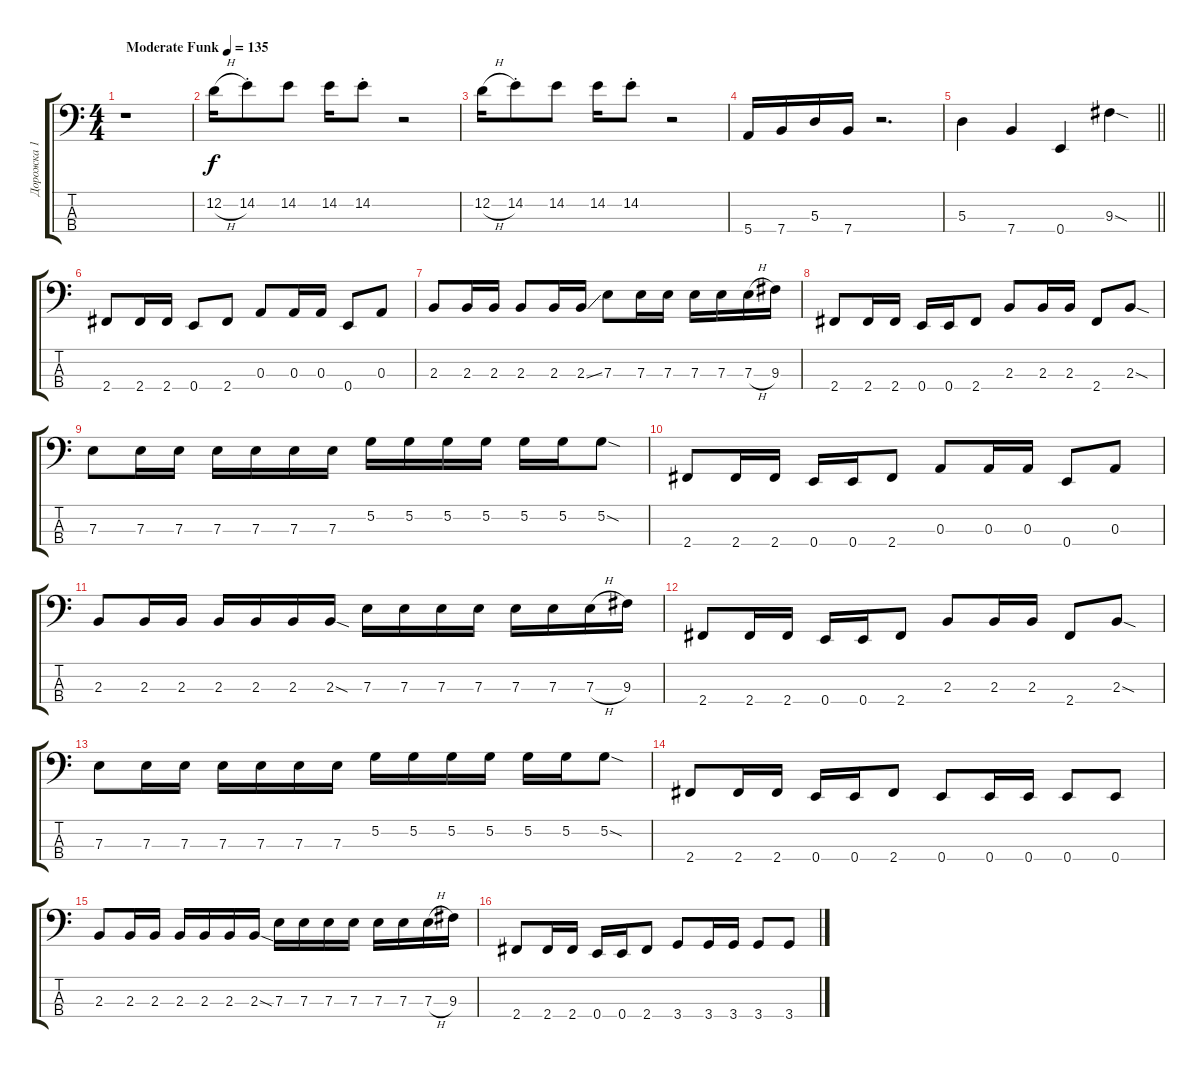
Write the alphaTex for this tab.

\track ("Дорожка 1" "Дорожка 1") {instrument slapbass1}
\staff {score tabs}
\tuning (G2 D2 A1 E1) {hide}
\ts (4 4)
\tempo (135 "Moderate Funk")
\clef f4
\ks c
r.1{dy f instrument slapbass1} |
12.2{h}.16 14.2{st}.8 14.2.8 14.2.16 14.2{st}.8 r.2 |
12.2{h}.16 14.2{st}.8 14.2.8 14.2.16 14.2{st}.8 r.2 |
5.4.16 7.4.16 5.3.16 7.4.16 r.2{d} |
\barLineRight lightlight
5.3.4 7.4.4 0.4.4 9.3{sod}.4 |
2.4.8 2.4.16 2.4.16 0.4.8 2.4.8 0.3.8 0.3.16 0.3.16 0.4.8 0.3.8 |
2.3.8 2.3.16 2.3.16 2.3.8 2.3.16 2.3{ss}.16 7.3.8 7.3.16 7.3.16 7.3.16 7.3.16 7.3{h}.16 9.3.16 |
2.4.8 2.4.16 2.4.16 0.4.16 0.4.16 2.4.8 2.3.8 2.3.16 2.3.16 2.4.8 2.3{sod}.8 |
7.3.8 7.3.16 7.3.16 7.3.16 7.3.16 7.3.16 7.3.16 5.2.16 5.2.16 5.2.16 5.2.16 5.2.16 5.2.16 5.2{sod}.8 |
2.4.8 2.4.16 2.4.16 0.4.16 0.4.16 2.4.8 0.3.8 0.3.16 0.3.16 0.4.8 0.3.8 |
2.3.8 2.3.16 2.3.16 2.3.16 2.3.16 2.3.16 2.3{sod}.16 7.3.16 7.3.16 7.3.16 7.3.16 7.3.16 7.3.16 7.3{h}.16 9.3.16 |
2.4.8 2.4.16 2.4.16 0.4.16 0.4.16 2.4.8 2.3.8 2.3.16 2.3.16 2.4.8 2.3{sod}.8 |
7.3.8 7.3.16 7.3.16 7.3.16 7.3.16 7.3.16 7.3.16 5.2.16 5.2.16 5.2.16 5.2.16 5.2.16 5.2.16 5.2{sod}.8 |
2.4.8 2.4.16 2.4.16 0.4.16 0.4.16 2.4.8 0.4.8 0.4.16 0.4.16 0.4.8 0.4.8 |
2.3.8 2.3.16 2.3.16 2.3.16 2.3.16 2.3.16 2.3{sod}.16 7.3.16 7.3.16 7.3.16 7.3.16 7.3.16 7.3.16 7.3{h}.16 9.3.16 |
2.4.8 2.4.16 2.4.16 0.4.16 0.4.16 2.4.8 3.4.8 3.4.16 3.4.16 3.4.8 3.4.8
